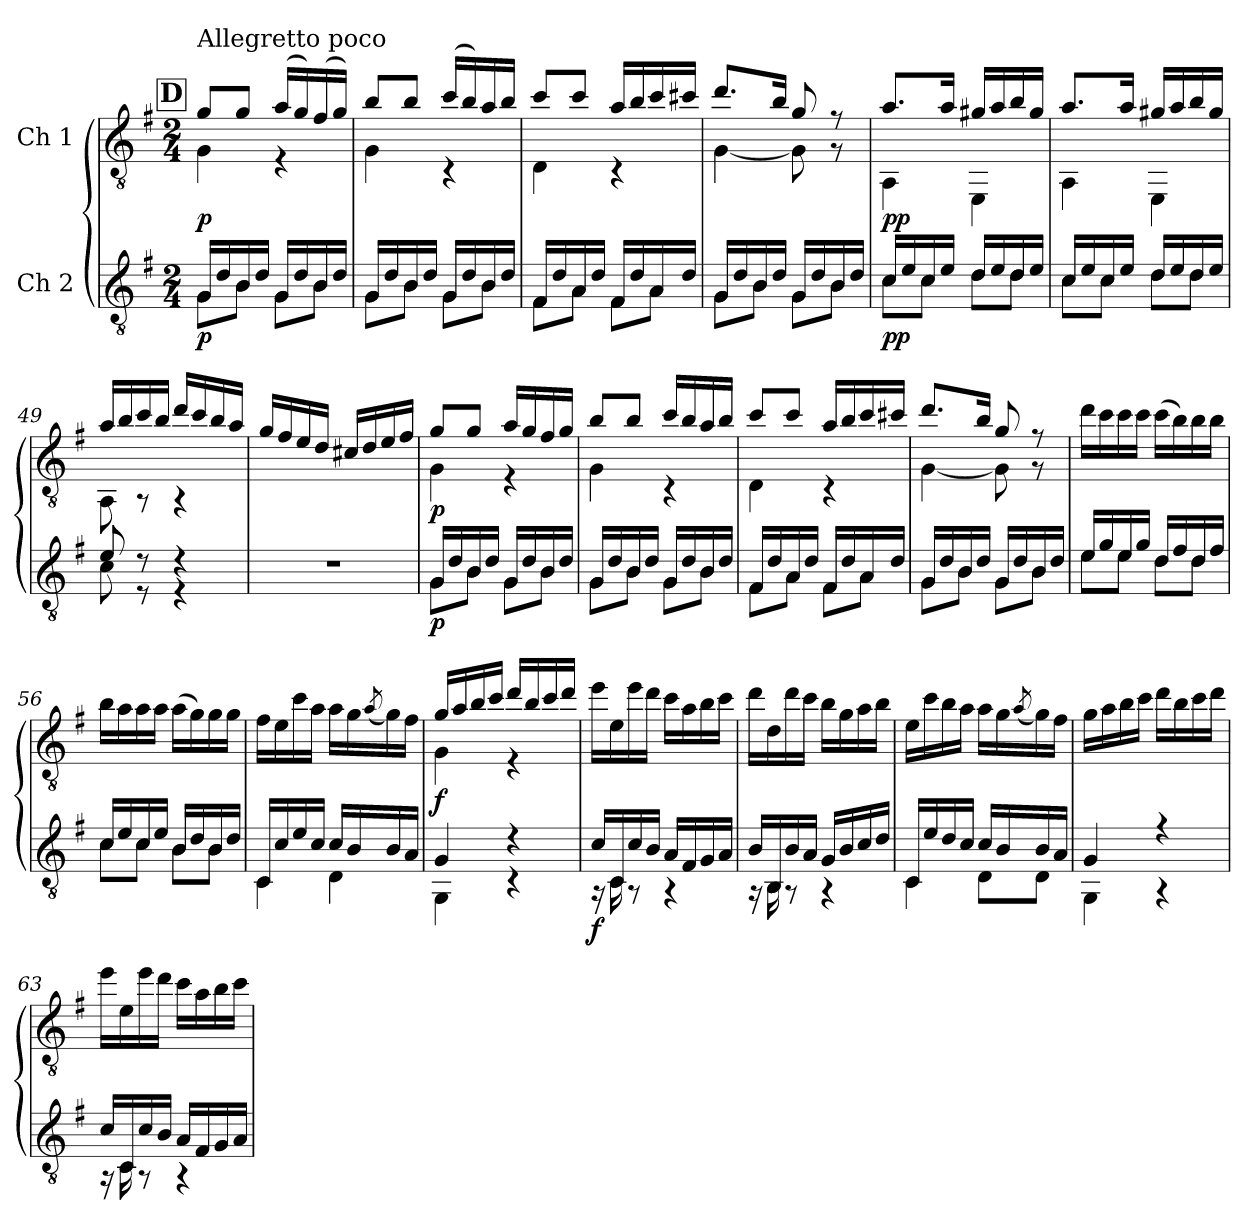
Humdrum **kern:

**kern	**dynam	**kern	**dynam
*part2	*part2	*part1	*part1
*staff2	*staff2	*staff1	*staff1
*I"Ch 2	*	*I"Ch 1	*
!!LO:PB:g=z
*clefGv2	*	*clefGv2	*
*k[f#]	*	*k[f#]	*
*G:	*	*G:	*
*M2/4	*	*M2/4	*
!!LO:REH:place=s1:a:t=D
=43	=43	=43	=43
*^	*	*^	*
!	!	!	!LO:TX:a:t=Allegretto poco	!	!
!	!	!LO:DY:b	!	!	!LO:DY:b
16G/LL	8G\L	p	8g/L	4G\	p
16d/	.	.	.	.	.
16B/	8B\J	.	8g/J	.	.
16d/JJ	.	.	.	.	.
16G/LL	8G\L	.	(16a/LL	4r	.
16d/	.	.	16g/)	.	.
16B/	8B\J	.	(16f#/	.	.
16d/JJ	.	.	16g/JJ)	.	.
=44	=44	=44	=44	=44	=44
16G/LL	8G\L	.	8b/L	4G\	.
16d/	.	.	.	.	.
16B/	8B\J	.	8b/J	.	.
16d/JJ	.	.	.	.	.
16G/LL	8G\L	.	(16cc/LL	4r	.
16d/	.	.	16b/)	.	.
16B/	8B\J	.	16a/	.	.
16d/JJ	.	.	16b/JJ	.	.
=45	=45	=45	=45	=45	=45
16F#/LL	8F#\L	.	8cc/L	4D\	.
16d/	.	.	.	.	.
16A/	8A\J	.	8cc/J	.	.
16d/JJ	.	.	.	.	.
16F#/LL	8F#\L	.	16a/LL	4r	.
16d/	.	.	16b/	.	.
16A/	8A\J	.	16cc/	.	.
16d/JJ	.	.	16cc#X/JJ	.	.
=46	=46	=46	=46	=46	=46
16G/LL	8G\L	.	8.dd/L	[4G\	.
16d/	.	.	.	.	.
16B/	8B\J	.	.	.	.
16d/JJ	.	.	16b/Jk	.	.
16G/LL	8G\L	.	8g/	8G\]	.
16d/	.	.	.	.	.
16B/	8B\J	.	8rf	8rG	.
16d/JJ	.	.	.	.	.
!!LO:LB:g=z	!!
=47	=47	=47	=47	=47	=47
!	!	!LO:DY:b	!	!	!LO:DY:b
16c/LL	8c\L	pp	8.a/L	4AA\	pp
16e/	.	.	.	.	.
16c/	8c\J	.	.	.	.
16e/JJ	.	.	16a/Jk	.	.
16d/LL	8d\L	.	16g#X/LL	4EE\	.
16e/	.	.	16a/	.	.
16d/	8d\J	.	16b/	.	.
16e/JJ	.	.	16g#/JJ	.	.
=48	=48	=48	=48	=48	=48
16c/LL	8c\L	.	8.a/L	4AA\	.
16e/	.	.	.	.	.
16c/	8c\J	.	.	.	.
16e/JJ	.	.	16a/Jk	.	.
16d/LL	8d\L	.	16g#X/LL	4EE\	.
16e/	.	.	16a/	.	.
16d/	8d\J	.	16b/	.	.
16e/JJ	.	.	16g#/JJ	.	.
=49	=49	=49	=49	=49	=49
8e/	8c\	.	16a/LL	8AA\	.
.	.	.	16b/	.	.
8rd	8rE	.	16cc/	8rAA	.
.	.	.	16b/JJ	.	.
4rd	4rE	.	16dd/LL	4rAA	.
.	.	.	16cc/	.	.
.	.	.	16b/	.	.
.	.	.	16a/JJ	.	.
*v	*v	*	*	*	*
*	*	*v	*v	*
=50	=50	=50	=50
2r	.	16g/LL	.
.	.	16f#/	.
.	.	16e/	.
.	.	16d/JJ	.
.	.	16c#X/LL	.
.	.	16d/	.
.	.	16e/	.
.	.	16f#/JJ	.
!!LO:LB:g=z
=51	=51	=51	=51
*^	*	*^	*
!	!	!LO:DY:b	!	!	!LO:DY:b
16G/LL	8G\L	p	8g/L	4G\	p
16d/	.	.	.	.	.
16B/	8B\J	.	8g/J	.	.
16d/JJ	.	.	.	.	.
16G/LL	8G\L	.	16a/LL	4r	.
16d/	.	.	16g/	.	.
16B/	8B\J	.	16f#/	.	.
16d/JJ	.	.	16g/JJ	.	.
=52	=52	=52	=52	=52	=52
16G/LL	8G\L	.	8b/L	4G\	.
16d/	.	.	.	.	.
16B/	8B\J	.	8b/J	.	.
16d/JJ	.	.	.	.	.
16G/LL	8G\L	.	16cc/LL	4r	.
16d/	.	.	16b/	.	.
16B/	8B\J	.	16a/	.	.
16d/JJ	.	.	16b/JJ	.	.
=53	=53	=53	=53	=53	=53
16F#/LL	8F#\L	.	8cc/L	4D\	.
16d/	.	.	.	.	.
16A/	8A\J	.	8cc/J	.	.
16d/JJ	.	.	.	.	.
16F#/LL	8F#\L	.	16a/LL	4r	.
16d/	.	.	16b/	.	.
16A/	8A\J	.	16cc/	.	.
16d/JJ	.	.	16cc#X/JJ	.	.
=54	=54	=54	=54	=54	=54
16G/LL	8G\L	.	8.dd/L	[4G\	.
16d/	.	.	.	.	.
16B/	8B\J	.	.	.	.
16d/JJ	.	.	16b/Jk	.	.
16G/LL	8G\L	.	8g/	8G\]	.
16d/	.	.	.	.	.
16B/	8B\J	.	8rf	8rG	.
16d/JJ	.	.	.	.	.
*	*	*	*v	*v	*
!!LO:PB:g=z
=55	=55	=55	=55	=55
16e/LL	8e\L	.	16dd\LL	.
16g/	.	.	16cc\	.
16e/	8e\J	.	16cc\	.
16g/JJ	.	.	16cc\JJ	.
16d/LL	8d\L	.	(16cc\LL	.
16f#/	.	.	16b\)	.
16d/	8d\J	.	16b\	.
16f#/JJ	.	.	16b\JJ	.
=56	=56	=56	=56	=56
16c/LL	8c\L	.	16b\LL	.
16e/	.	.	16a\	.
16c/	8c\J	.	16a\	.
16e/JJ	.	.	16a\JJ	.
16B/LL	8B\L	.	(16a\LL	.
16d/	.	.	16g\)	.
16B/	8B\J	.	16g\	.
16d/JJ	.	.	16g\JJ	.
=57	=57	=57	=57	=57
16C/LL	4C\	.	16f#\LL	.
16c/	.	.	16e\	.
16e/	.	.	16cc\	.
16c/JJ	.	.	16a\JJ	.
16c/LL	4D\	.	16a\LL	.
16B/	.	.	16g\	.
.	.	.	(8qa/	.
16B/	.	.	16g\)	.
16A/JJ	.	.	16f#\JJ	.
=58	=58	=58	=58	=58
*	*	*	*^	*
!	!	!	!	!	!LO:DY:b
4G/	4GG\	.	16g/LL	4G\	f
.	.	.	16a/	.	.
.	.	.	16b/	.	.
.	.	.	16cc/JJ	.	.
4rd	4rC	.	16dd/LL	4r	.
.	.	.	16b/	.	.
.	.	.	16cc/	.	.
.	.	.	16dd/JJ	.	.
*	*	*	*v	*v	*
!!LO:LB:g=z
=59	=59	=59	=59	=59
!	!	!LO:DY:b	!	!
16c/LL	16rAA	f	16ee\LL	.
16C/	16C\	.	16e\	.
16c/	8rAA	.	16ee\	.
16B/JJ	.	.	16dd\JJ	.
16A/LL	4rAA	.	16cc\LL	.
16F#/	.	.	16a\	.
16G/	.	.	16b\	.
16A/JJ	.	.	16cc\JJ	.
=60	=60	=60	=60	=60
16B/LL	16rAA	.	16dd\LL	.
16BB/	16BB\	.	16d\	.
16B/	8rAA	.	16dd\	.
16A/JJ	.	.	16cc\JJ	.
16G/LL	4rAA	.	16b\LL	.
16B/	.	.	16g\	.
16c/	.	.	16a\	.
16d/JJ	.	.	16b\JJ	.
=61	=61	=61	=61	=61
16C/LL	4C\	.	16e\LL	.
16e/	.	.	16cc\	.
16d/	.	.	16b\	.
16c/JJ	.	.	16a\JJ	.
16c/LL	8D\L	.	16a\LL	.
16B/	.	.	16g\	.
.	.	.	(8qa/	.
16B/	8D\J	.	16g\)	.
16A/JJ	.	.	16f#\JJ	.
=62	=62	=62	=62	=62
4G/	4GG\	.	16g\LL	.
.	.	.	16a\	.
.	.	.	16b\	.
.	.	.	16cc\JJ	.
4r	4rAA	.	16dd\LL	.
.	.	.	16b\	.
.	.	.	16cc\	.
.	.	.	16dd\JJ	.
!!LO:LB:g=z
=63	=63	=63	=63	=63
16c/LL	16rAA	.	16ee\LL	.
16C/	16C\	.	16e\	.
16c/	8rAA	.	16ee\	.
16B/JJ	.	.	16dd\JJ	.
16A/LL	4rAA	.	16cc\LL	.
16F#/	.	.	16a\	.
16G/	.	.	16b\	.
16A/JJ	.	.	16cc\JJ	.
*v	*v	*	*	*
=	=	=	=
*-	*-	*-	*-
